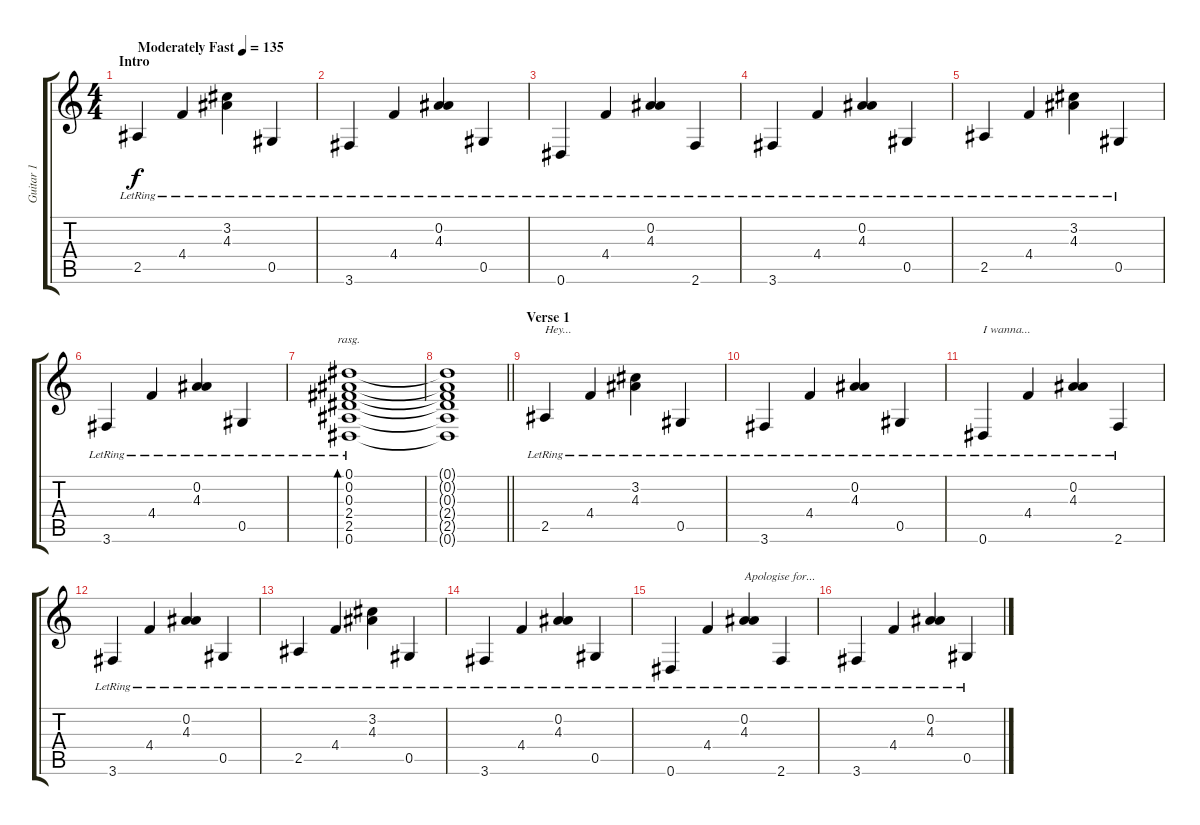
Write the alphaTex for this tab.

\track ("Guitar 1" "Guitar 1") {instrument electricguitarjazz}
\staff {score tabs}
\tuning (Eb4 Bb3 Gb3 Db3 Ab2 Eb2) {hide}
\ts (4 4)
\section ("" "Intro")
\tempo (135 "Moderately Fast")
\clef g2
\ks c
2.5{lr}.4{dy f instrument electricguitarjazz} 4.4{lr}.4 (3.2{lr} 4.3{lr}).4 0.5{lr}.4 |
3.6{lr}.4 4.4{lr}.4 (0.2{lr} 4.3{lr}).4 0.5{lr}.4 |
0.6{lr}.4 4.4{lr}.4 (0.2{lr} 4.3{lr}).4 2.6{lr}.4 |
3.6{lr}.4 4.4{lr}.4 (0.2{lr} 4.3{lr}).4 0.5{lr}.4 |
2.5{lr}.4 4.4{lr}.4 (3.2{lr} 4.3{lr}).4 0.5{lr}.4 |
3.6{lr}.4 4.4{lr}.4 (0.2{lr} 4.3{lr}).4 0.5{lr}.4 |
(0.1{lr} 0.2{lr} 0.3{lr} 2.4{lr} 2.5{lr} 0.6{lr}).1{bd 240 rasg ii} |
\barLineRight lightlight
(0.1{t} 0.2{t} 0.3{t} 2.4{t} 2.5{t} 0.6{t}).1 |
\section ("" "Verse 1")
2.5{lr}.4{txt "Hey..."} 4.4{lr}.4 (3.2{lr} 4.3{lr}).4 0.5{lr}.4 |
3.6{lr}.4 4.4{lr}.4 (0.2{lr} 4.3{lr}).4 0.5{lr}.4 |
0.6{lr}.4{txt "I wanna..."} 4.4{lr}.4 (0.2{lr} 4.3{lr}).4 2.6{lr}.4 |
3.6{lr}.4 4.4{lr}.4 (0.2{lr} 4.3{lr}).4 0.5{lr}.4 |
2.5{lr}.4 4.4{lr}.4 (3.2{lr} 4.3{lr}).4 0.5{lr}.4 |
3.6{lr}.4 4.4{lr}.4 (0.2{lr} 4.3{lr}).4 0.5{lr}.4 |
0.6{lr}.4 4.4{lr}.4 (0.2{lr} 4.3{lr}).4{txt "Apologise for..."} 2.6{lr}.4 |
3.6{lr}.4 4.4{lr}.4 (0.2{lr} 4.3{lr}).4 0.5{lr}.4
